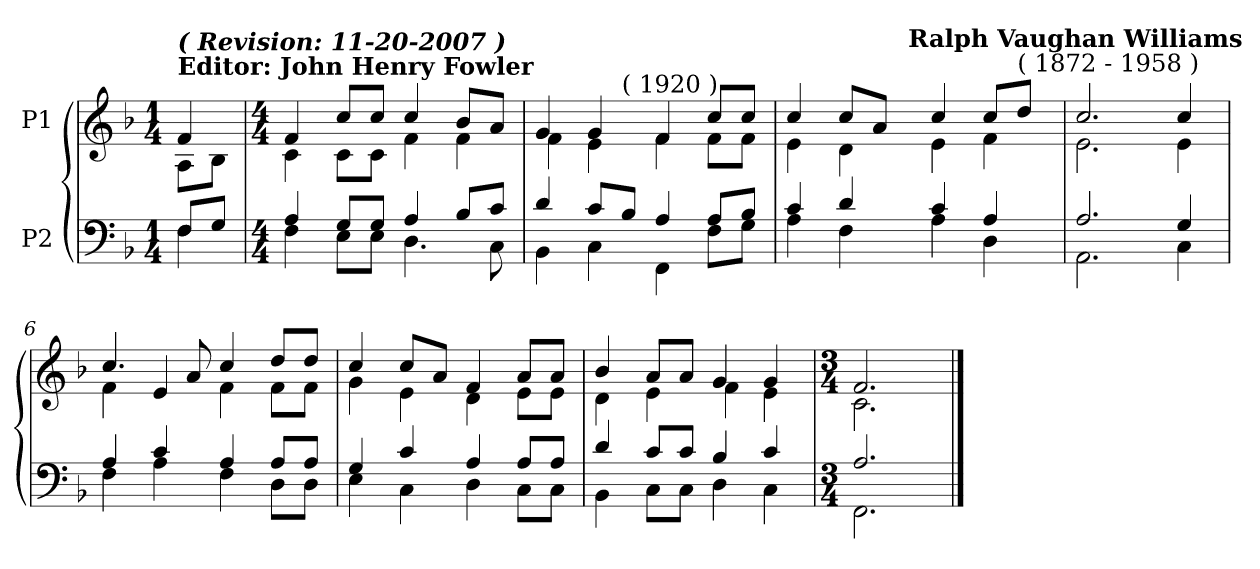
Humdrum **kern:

**kern	**kern
*part2	*part1
*staff2	*staff1
*I"P2	*I"P1
!!LO:PB:g=z
*clefF4	*clefG2
*k[b-]	*k[b-]
*F:	*F:
*M1/4	*M1/4
=1	=1
*^	*^
!	!	!LO:TX:a:B:t=Editor&colon; John Henry Fowler	!
!	!	!LO:TX:a:Bi:t=( Revision&colon; 11-20-2007 )	!
8Fi/L	4Fi\	4fi/	8Ai\L
8Gi/J	.	.	8B-i\J
=2	=2	=2	=2
*M4/4	*	*M4/4	*
4Ai/	4Fi\	4fi/	4ci\
8Gi/L	8Ei\L	8cci/L	8ci\L
8Gi/J	8Ei\J	8cci/J	8ci\J
4Ai/	4.Di\	4cci/	4fi\
8B-i/L	.	8b-i/L	4fi\
8ci/J	8Ci\	8ai/J	.
=3	=3	=3	=3
*	*	*	*^
4di/	4BB-i\	4gi/	4fi\	4.ryy
8ci/L	4Ci\	4gi/	4ei\	.
!	!	!	!	!LO:TX:a:t=( 1920 )
8B-i/J	.	.	.	2ryy
4Ai/	4FFi\	4fi/	4fi\	.
8Ai/L	8Fi\L	8cci/L	8fi\L	.
8B-i/J	8Gi\J	8cci/J	8fi\J	8ryy
=4	=4	=4	=4	=4
4ci/	4Ai\	4cci/	4ei\	4ryy
4di/	4Fi\	8cci/L	4di\	8ryy
.	.	8ai/J	.	32ryy
.	.	.	.	64ryy
.	.	.	.	128ryy
.	.	.	.	256ryy
.	.	.	.	1024ryy
!	!	!	!	!LO:TX:a:B:t=Ralph Vaughan Williams
.	.	.	.	2ryy
4ci/	4Ai\	4cci/	4ei\	.
4Ai/	4Di\	8cci/L	4fi\	.
!	!	!LO:TX:a:t=( 1872 - 1958 )	!	!
.	.	8ddi/J	.	.
.	.	.	.	16ryy
.	.	.	.	512.ryy
*	*	*	*v	*v
=5	=5	=5	=5
2.Ai/	2.AAi\	2.cci/	2.ei\
4Gi/	4Ci\	4cci/	4ei\
!!LO:LB:g=z	!!
=6	=6	=6	=6
4Ai/	4Fi\	4.cci/	4fi\
4ci/	4Ai\	.	4ei/
.	.	8ai/	.
4Ai/	4Fi\	4cci/	4fi\
8Ai/L	8Di\L	8ddi/L	8fi\L
8Ai/J	8Di\J	8ddi/J	8fi\J
=7	=7	=7	=7
4Gi/	4Ei\	4cci/	4gi\
4ci/	4Ci\	8cci/L	4ei\
.	.	8ai/J	.
4Ai/	4Di\	4fi/	4di\
8Ai/L	8Ci\L	8ai/L	8ei\L
8Ai/J	8Ci\J	8ai/J	8ei\J
=8	=8	=8	=8
4di/	4BB-i\	4b-i/	4di\
8ci/L	8Ci\L	8ai/L	4ei\
8ci/J	8Ci\J	8ai/J	.
4B-i/	4Di\	4gi/	4fi\
4ci/	4Ci\	4gi/	4ei\
=9	=9	=9	=9
*M3/4	*	*M3/4	*
2.Ai/	2.FFi\	2.fi/	2.ci\
*v	*v	*	*
*	*v	*v
==	==
*-	*-
